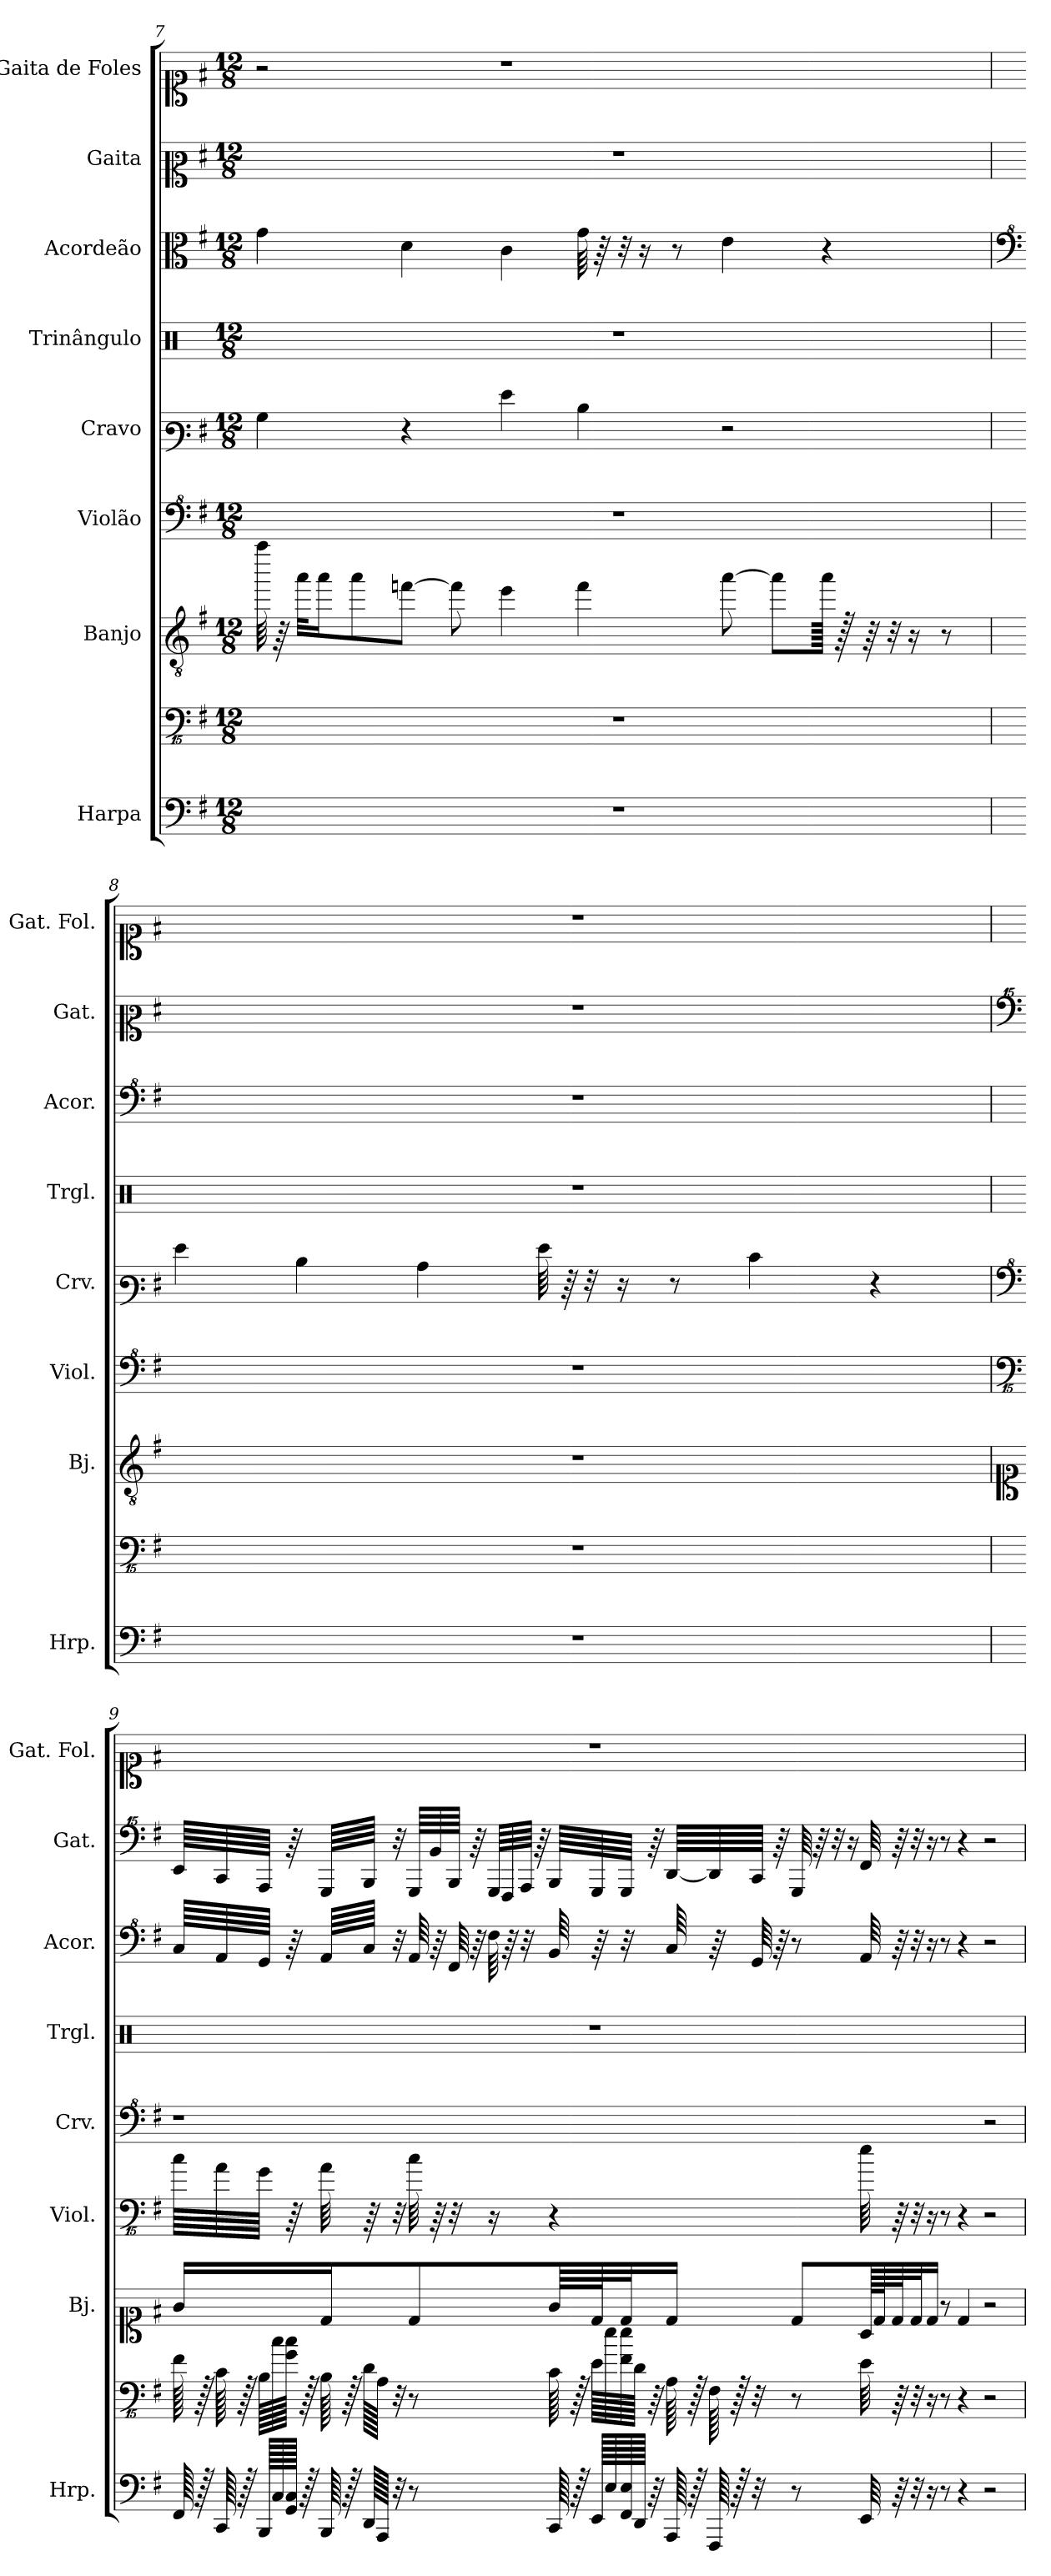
**kern	**kern	**kern	**kern	**kern	**kern	**kern	**kern	**kern
*part8	*part8	*part7	*part6	*part5	*part4	*part3	*part2	*part1
*staff9	*staff8	*staff7	*staff6	*staff5	*staff4	*staff3	*staff2	*staff1
*I"Harpa	*	*I"Banjo	*I"Violão	*I"Cravo	*I"Trinângulo	*I"Acordeão	*I"Gaita	*I"Gaita de Foles
*I'Hrp.	*	*I'Bj.	*I'Viol.	*I'Crv.	*I'Trgl.	*I'Acor.	*I'Gat.	*I'Gat. Fol.
*clefF4	*clefFvv4	*clefGv2	*clefF^4	*clefF3	*clefX	*clefC3	*clefC2	*clefC1
*	*	*ITrd7c12	*	*	*	*	*	*ITrd1c2
*k[f#]	*k[f#]	*k[f#]	*k[f#]	*k[f#]	*k[]	*k[f#]	*k[f#]	*k[b-]
*M12/8	*M12/8	*M12/8	*M12/8	*M12/8	*M12/8	*M12/8	*M12/8	*M12/8
=7	=7	=7	=7	=7	=7	=7	=7	=7
1.r	1.r	64aa\	1.r	4B\	1.r	4g\	1.r	2r
.	.	64r	.	.	.	.	.	.
.	.	32a\KLL	.	.	.	.	.	.
.	.	16a\J	.	.	.	.	.	.
.	.	8a\	.	.	.	.	.	.
.	.	[8fn\J	.	4r	.	4d\	.	.
.	.	8f\]	.	.	.	.	.	.
.	.	4e\	.	4g\	.	4c\	.	1r
.	.	4f\	.	4d\	.	64g\	.	.
.	.	.	.	.	.	64r	.	.
.	.	.	.	.	.	32r	.	.
.	.	.	.	.	.	16r	.	.
.	.	.	.	.	.	8r	.	.
.	.	[8a\	.	2r	.	4e\	.	.
.	.	8a\L]	.	.	.	.	.	.
.	.	128a\Jkkkk	.	.	.	4r	.	.
.	.	128r	.	.	.	.	.	.
.	.	64r	.	.	.	.	.	.
.	.	32r	.	.	.	.	.	.
.	.	16r	.	.	.	.	.	.
.	.	8r	.	.	.	.	.	.
!!LO:PB:g=z
=8	=8	=8	=8	=8	=8	=8	=8	=8
*	*	*	*	*	*	*clefF^4	*	*
1.r	1.r	1.r	1.r	4g\	1.r	1.r	1.r	1.r
.	.	.	.	4d\	.	.	.	.
.	.	.	.	4c\	.	.	.	.
.	.	.	.	64g\	.	.	.	.
.	.	.	.	64r	.	.	.	.
.	.	.	.	32r	.	.	.	.
.	.	.	.	16r	.	.	.	.
.	.	.	.	8r	.	.	.	.
.	.	.	.	4e\	.	.	.	.
.	.	.	.	4r	.	.	.	.
!!LO:PB:g=z
=9	=9	=9	=9	=9	=9	=9	=9	=9
*	*	*clefC1	*clefFvv4	*clefF^4	*	*	*clefF^^4	*
128FF#/	128FF#\	16G/LL	64C\LLLL	1r	1.r	64c/LLLL	64e/LLLL	1.r
128r	128r	.	.	.	.	.	.	.
128CC/	128CC\	.	64AA\	.	.	64A/	64c/	.
128r	128r	.	.	.	.	.	.	.
128BBB/LLLLL	128BBB\LLLLL	.	64GG\JJJJ	.	.	64G/JJJJ	64A/JJJJ	.
128C/	128C\	.	.	.	.	.	.	.
128GG/ 128C/JJJJJ	128GG\ 128C\JJJJJ	.	64r	.	.	64r	64r	.
128r	128r	.	.	.	.	.	.	.
128BBB/	128BBB\	16D/J	64AA\	.	.	64A/LLLL	64G/LLLL	.
128r	128r	.	.	.	.	.	.	.
128DD/LLLLL	128DD\LLLLL	.	64r	.	.	64c/JJJJ	64B/JJJJ	.
128AAA/JJJJJ	128AAA\JJJJJ	.	.	.	.	.	.	.
32r	32r	.	32r	.	.	32r	32r	.
8r	8r	8D/	64C\	.	.	64A/	64G/LLLL	.
.	.	.	64r	.	.	64r	64b/	.
.	.	.	32r	.	.	64F#/	64B/JJJJ	.
.	.	.	.	.	.	64r	64r	.
.	.	.	16r	.	.	64f#\	64G/LLLL	.
.	.	.	.	.	.	64r	64F#/	.
.	.	.	.	.	.	32r	64A/JJJJ	.
.	.	.	.	.	.	.	64r	.
128CC/	128CC\	64G/LLL	4r	.	.	64B/	64B/LLLL	.
128r	128r	.	.	.	.	.	.	.
128EE/LLLLL	128EE\LLLLL	64D/J	.	.	.	64r	64G/	.
128E/	128E\	.	.	.	.	.	.	.
128FF#/ 128E/	128FF#\ 128E\	32D/J	.	.	.	32r	64G/JJJJ	.
128DD/JJJJJ	128DD\JJJJJ	.	.	.	.	.	.	.
64r	64r	.	.	.	.	.	64r	.
128AAA/	128AAA\	16D/JJ	.	.	.	64c/	[64d/LLLL	.
128r	128r	.	.	.	.	.	.	.
128FFF#/	128FFF#\	.	.	.	.	64r	64d/]	.
128r	128r	.	.	.	.	.	.	.
32r	32r	.	.	.	.	64G/	64c/JJJJ	.
.	.	.	.	.	.	64r	64r	.
8r	8r	8D/L	.	.	.	8r	64G/	.
.	.	.	.	.	.	.	64r	.
.	.	.	.	.	.	.	32r	.
.	.	.	.	.	.	.	16r	.
64EE/	64EE\	128AA/LLLL	64E\	.	.	64A/	64f#/	.
.	.	128D/J	.	.	.	.	.	.
64r	64r	64D/J	64r	.	.	64r	64r	.
32r	32r	32D/J	32r	.	.	32r	32r	.
16r	16r	16D/JJ	16r	.	.	16r	16r	.
8r	8r	8r	8r	.	.	8r	8r	.
4r	4r	4D/	4r	.	.	4r	4r	.
2r	2r	2r	2r	2r	.	2r	2r	.
=	=	=	=	=	=	=	=	=
*-	*-	*-	*-	*-	*-	*-	*-	*-
